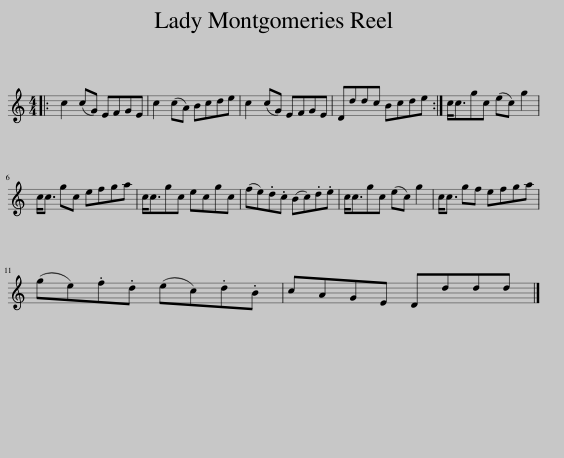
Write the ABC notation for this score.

X:1
L:1/8
M:4/4
I:linebreak $
K:C
V:1 treble
V:1
|: c2 (cG) EFGE | c2 (cA) Bcde | c2 (cG) EFGE | Dddc Bcde :| c<cgc (ec) g2 |$ %5
 c<c gc efga | c<cgc ecgc | (fe).d.c (Bc).d.e | c<cgc (ec) g2 | c<c gf efga |$ %10
 (ge).f.d (ec).d.B | cAGE Dddd |] %12
